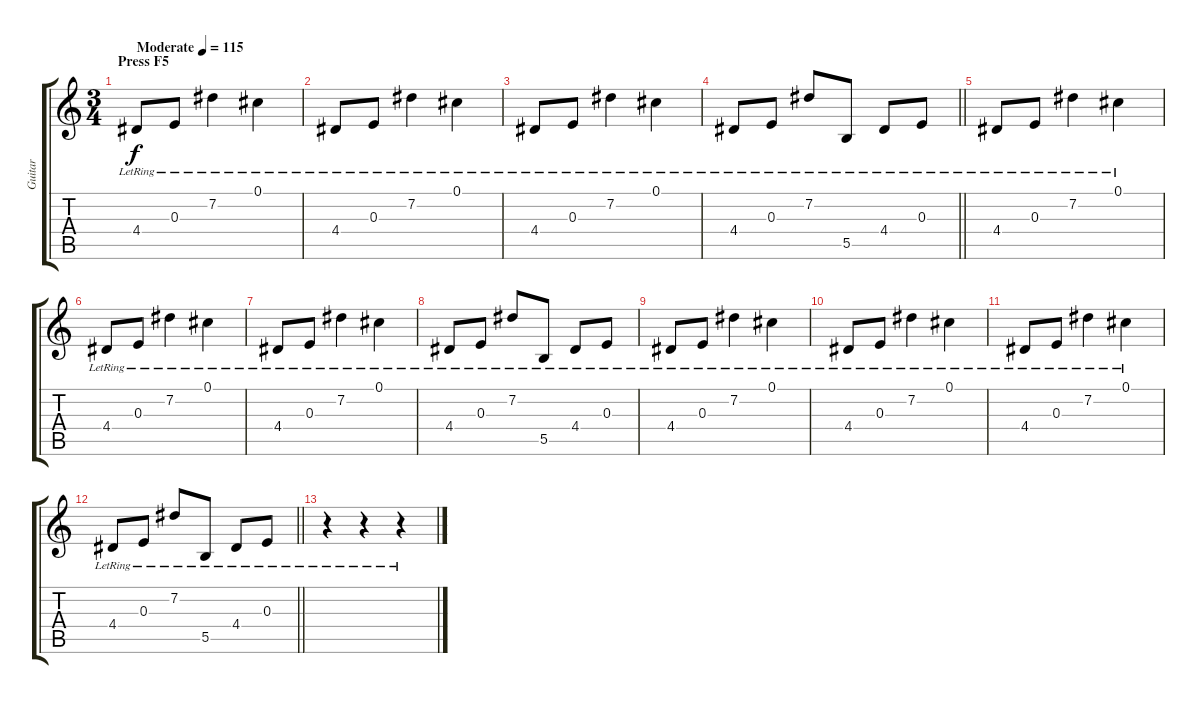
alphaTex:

\track ("Guitar" "Guitar") {instrument electricguitarclean}
\staff {score tabs}
\tuning (Db4 Ab3 E3 B2 Gb2 Db2) {hide}
\ts (3 4)
\section ("" "Press F5")
\tempo (115 "Moderate")
\clef g2
\ks c
4.4{lr}.8{dy f instrument electricguitarclean} 0.3{lr}.8 7.2{lr}.4 0.1{lr}.4 |
4.4{lr}.8 0.3{lr}.8 7.2{lr}.4 0.1{lr}.4 |
4.4{lr}.8 0.3{lr}.8 7.2{lr}.4 0.1{lr}.4 |
\barLineRight lightlight
4.4{lr}.8 0.3{lr}.8 7.2{lr}.8 5.5{lr}.8 4.4{lr}.8 0.3{lr}.8 |
\section ("" "")
4.4{lr}.8 0.3{lr}.8 7.2{lr}.4 0.1{lr}.4 |
4.4{lr}.8 0.3{lr}.8 7.2{lr}.4 0.1{lr}.4 |
4.4{lr}.8 0.3{lr}.8 7.2{lr}.4 0.1{lr}.4 |
4.4{lr}.8 0.3{lr}.8 7.2{lr}.8 5.5{lr}.8 4.4{lr}.8 0.3{lr}.8 |
4.4{lr}.8 0.3{lr}.8 7.2{lr}.4 0.1{lr}.4 |
4.4{lr}.8 0.3{lr}.8 7.2{lr}.4 0.1{lr}.4 |
4.4{lr}.8 0.3{lr}.8 7.2{lr}.4 0.1{lr}.4 |
\barLineRight lightlight
4.4{lr}.8 0.3{lr}.8 7.2{lr}.8 5.5{lr}.8 4.4{lr}.8 0.3{lr}.8 |
\section ("" "")
r.4 r.4 r.4
